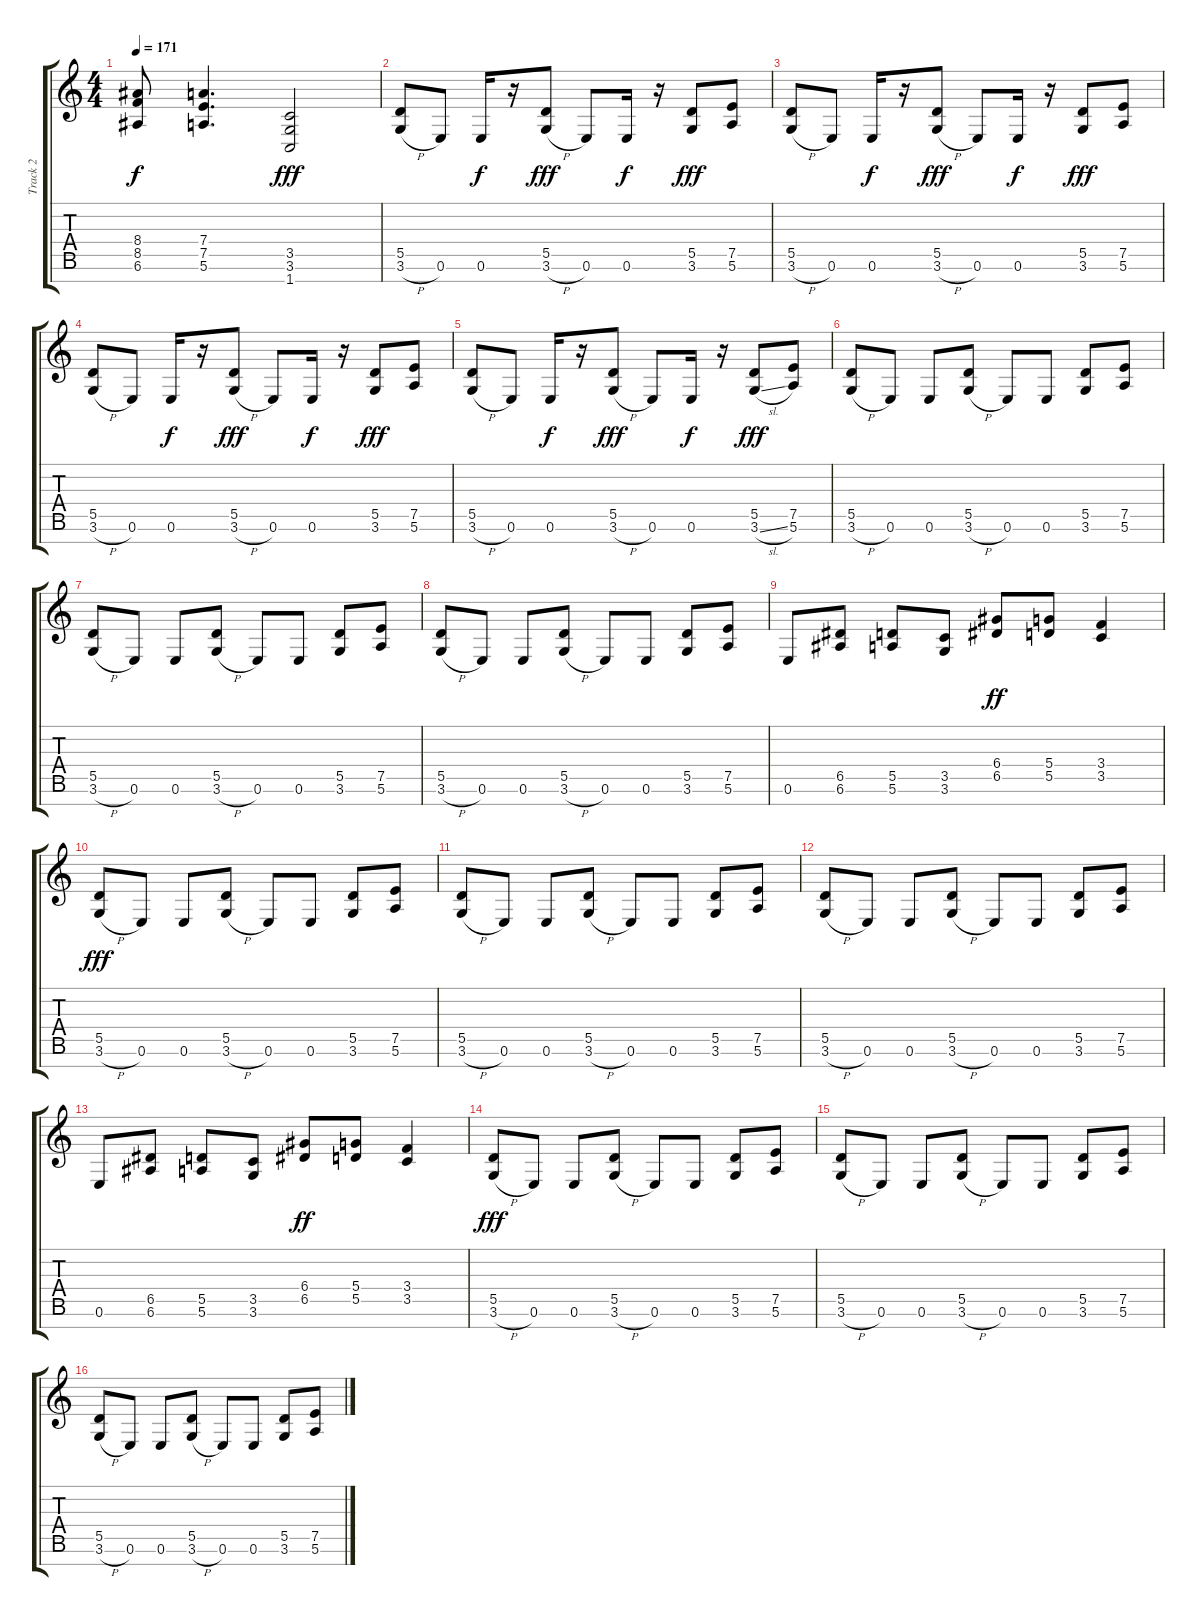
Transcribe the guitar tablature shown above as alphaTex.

\track ("Track 2" "Track 2") {instrument distortionguitar}
\staff {score tabs}
\tuning (E4 B3 G3 D3 A2 E2 B1) {hide}
\ts (4 4)
\tempo 171
\clef g2
\ks c
(8.4{t} 8.5{t} 6.6{t}).8{dy f} (7.4 7.5 5.6).4{d} (3.5 3.6 1.7).2{dy fff} |
(5.5 3.6{h}).8 0.6.8 0.6.16{dy f} r.16 (5.5 3.6{h}).8{dy fff} 0.6.8 0.6.16{dy f} r.16 (5.5 3.6).8{dy fff} (7.5 5.6).8 |
(5.5 3.6{h}).8 0.6.8 0.6.16{dy f} r.16 (5.5 3.6{h}).8{dy fff} 0.6.8 0.6.16{dy f} r.16 (5.5 3.6).8{dy fff} (7.5 5.6).8 |
(5.5 3.6{h}).8 0.6.8 0.6.16{dy f} r.16 (5.5 3.6{h}).8{dy fff} 0.6.8 0.6.16{dy f} r.16 (5.5 3.6).8{dy fff} (7.5 5.6).8 |
(5.5 3.6{h}).8{volume 12} 0.6.8 0.6.16{dy f} r.16 (5.5 3.6{h}).8{dy fff} 0.6.8 0.6.16{dy f} r.16 (5.5 3.6{sl}).8{dy fff} (7.5 5.6).8 |
(5.5 3.6{h}).8{volume 16} 0.6.8 0.6.8 (5.5 3.6{h}).8 0.6.8 0.6.8 (5.5 3.6).8 (7.5 5.6).8 |
(5.5 3.6{h}).8 0.6.8 0.6.8 (5.5 3.6{h}).8 0.6.8 0.6.8 (5.5 3.6).8 (7.5 5.6).8 |
(5.5 3.6{h}).8 0.6.8 0.6.8 (5.5 3.6{h}).8 0.6.8 0.6.8 (5.5 3.6).8 (7.5 5.6).8 |
0.6.8 (6.5 6.6).8 (5.5 5.6).8 (3.5 3.6).8 (6.4 6.5).8{dy ff} (5.4 5.5).8 (3.4 3.5).4 |
(5.5 3.6{h}).8{dy fff} 0.6.8 0.6.8 (5.5 3.6{h}).8 0.6.8 0.6.8 (5.5 3.6).8 (7.5 5.6).8 |
(5.5 3.6{h}).8 0.6.8 0.6.8 (5.5 3.6{h}).8 0.6.8 0.6.8 (5.5 3.6).8 (7.5 5.6).8 |
(5.5 3.6{h}).8 0.6.8 0.6.8 (5.5 3.6{h}).8 0.6.8 0.6.8 (5.5 3.6).8 (7.5 5.6).8 |
0.6.8 (6.5 6.6).8 (5.5 5.6).8 (3.5 3.6).8 (6.4 6.5).8{dy ff} (5.4 5.5).8 (3.4 3.5).4 |
(5.5 3.6{h}).8{dy fff} 0.6.8 0.6.8 (5.5 3.6{h}).8 0.6.8 0.6.8 (5.5 3.6).8 (7.5 5.6).8 |
(5.5 3.6{h}).8 0.6.8 0.6.8 (5.5 3.6{h}).8 0.6.8 0.6.8 (5.5 3.6).8 (7.5 5.6).8 |
(5.5 3.6{h}).8 0.6.8 0.6.8 (5.5 3.6{h}).8 0.6.8 0.6.8 (5.5 3.6).8 (7.5 5.6).8
